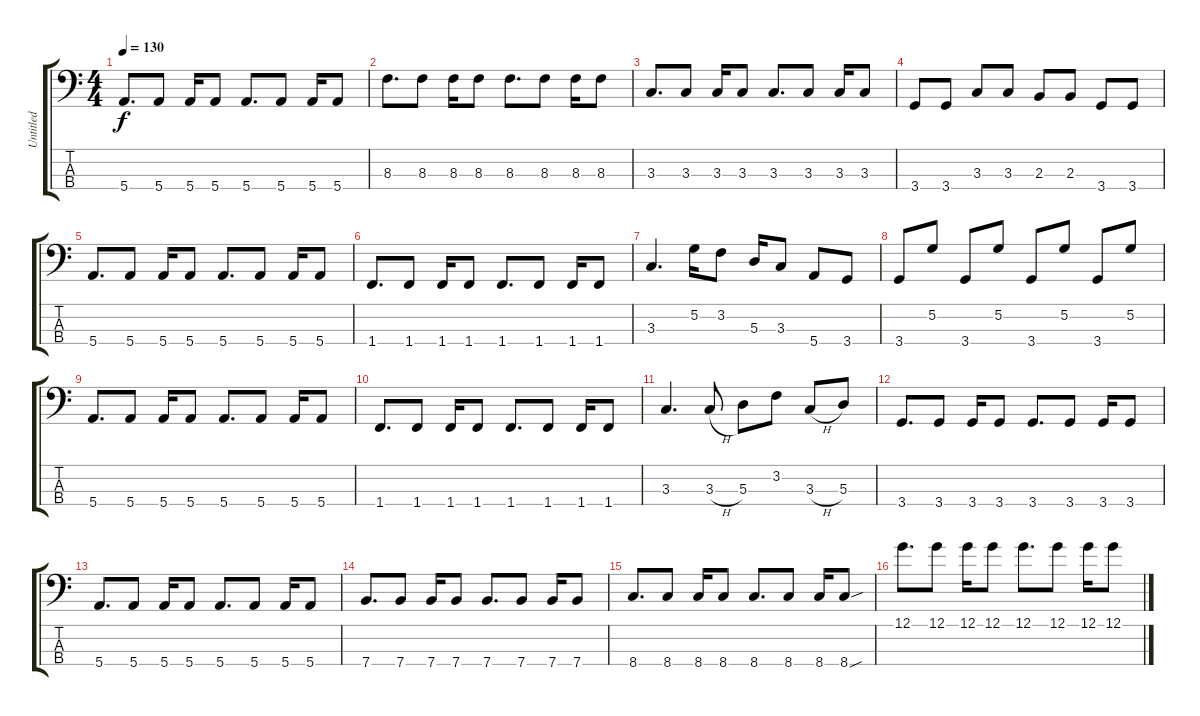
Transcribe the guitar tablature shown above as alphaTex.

\track ("Untitled" "Untitled") {instrument electricbassfinger}
\staff {score tabs}
\tuning (G2 D2 A1 E1) {hide}
\ts (4 4)
\tempo 130
\clef f4
\ks c
5.4.8{d dy f} 5.4.8 5.4.16 5.4.8 5.4.8{d} 5.4.8 5.4.16 5.4.8 |
8.3.8{d} 8.3.8 8.3.16 8.3.8 8.3.8{d} 8.3.8 8.3.16 8.3.8 |
3.3.8{d} 3.3.8 3.3.16 3.3.8 3.3.8{d} 3.3.8 3.3.16 3.3.8 |
3.4.8 3.4.8 3.3.8 3.3.8 2.3.8 2.3.8 3.4.8 3.4.8 |
5.4.8{d} 5.4.8 5.4.16 5.4.8 5.4.8{d} 5.4.8 5.4.16 5.4.8 |
1.4.8{d} 1.4.8 1.4.16 1.4.8 1.4.8{d} 1.4.8 1.4.16 1.4.8 |
3.3.4{d} 5.2.16 3.2.8 5.3.16 3.3.8 5.4.8 3.4.8 |
3.4.8 5.2.8 3.4.8 5.2.8 3.4.8 5.2.8 3.4.8 5.2.8 |
5.4.8{d} 5.4.8 5.4.16 5.4.8 5.4.8{d} 5.4.8 5.4.16 5.4.8 |
1.4.8{d} 1.4.8 1.4.16 1.4.8 1.4.8{d} 1.4.8 1.4.16 1.4.8 |
3.3.4{d} 3.3{h}.8 5.3.8 3.2.8 3.3{h}.8 5.3.8 |
3.4.8{d} 3.4.8 3.4.16 3.4.8 3.4.8{d} 3.4.8 3.4.16 3.4.8 |
5.4.8{d} 5.4.8 5.4.16 5.4.8 5.4.8{d} 5.4.8 5.4.16 5.4.8 |
7.4.8{d} 7.4.8 7.4.16 7.4.8 7.4.8{d} 7.4.8 7.4.16 7.4.8 |
8.4.8{d} 8.4.8 8.4.16 8.4.8 8.4.8{d} 8.4.8 8.4.16 8.4{sou}.8 |
12.1.8{d} 12.1.8 12.1.16 12.1.8 12.1.8{d} 12.1.8 12.1.16 12.1.8
